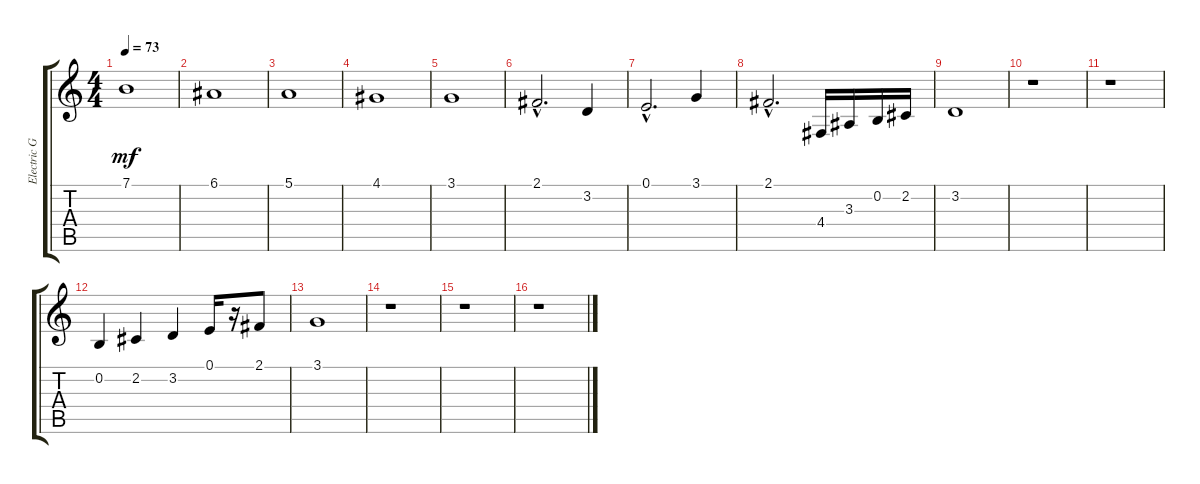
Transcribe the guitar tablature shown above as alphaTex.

\track ("Electric Guitar 4" "Electric G") {instrument lead5charang}
\staff {score tabs}
\tuning (E4 B3 G3 D3 A2 E2) {hide}
\ts (4 4)
\tempo 73
\clef g2
\ks c
7.1.1{dy mf} |
6.1.1 |
5.1.1 |
4.1.1 |
3.1.1 |
2.1{hac}.2{d} 3.2.4 |
0.1{hac}.2{d} 3.1.4 |
2.1{hac}.2{d} 4.4.16 3.3.16 0.2.16 2.2.16 |
3.2.1 |
r.1 |
r.1 |
0.2.4 2.2.4 3.2.4 0.1.16 r.16 2.1.8 |
3.1.1 |
r.1 |
r.1 |
r.1
